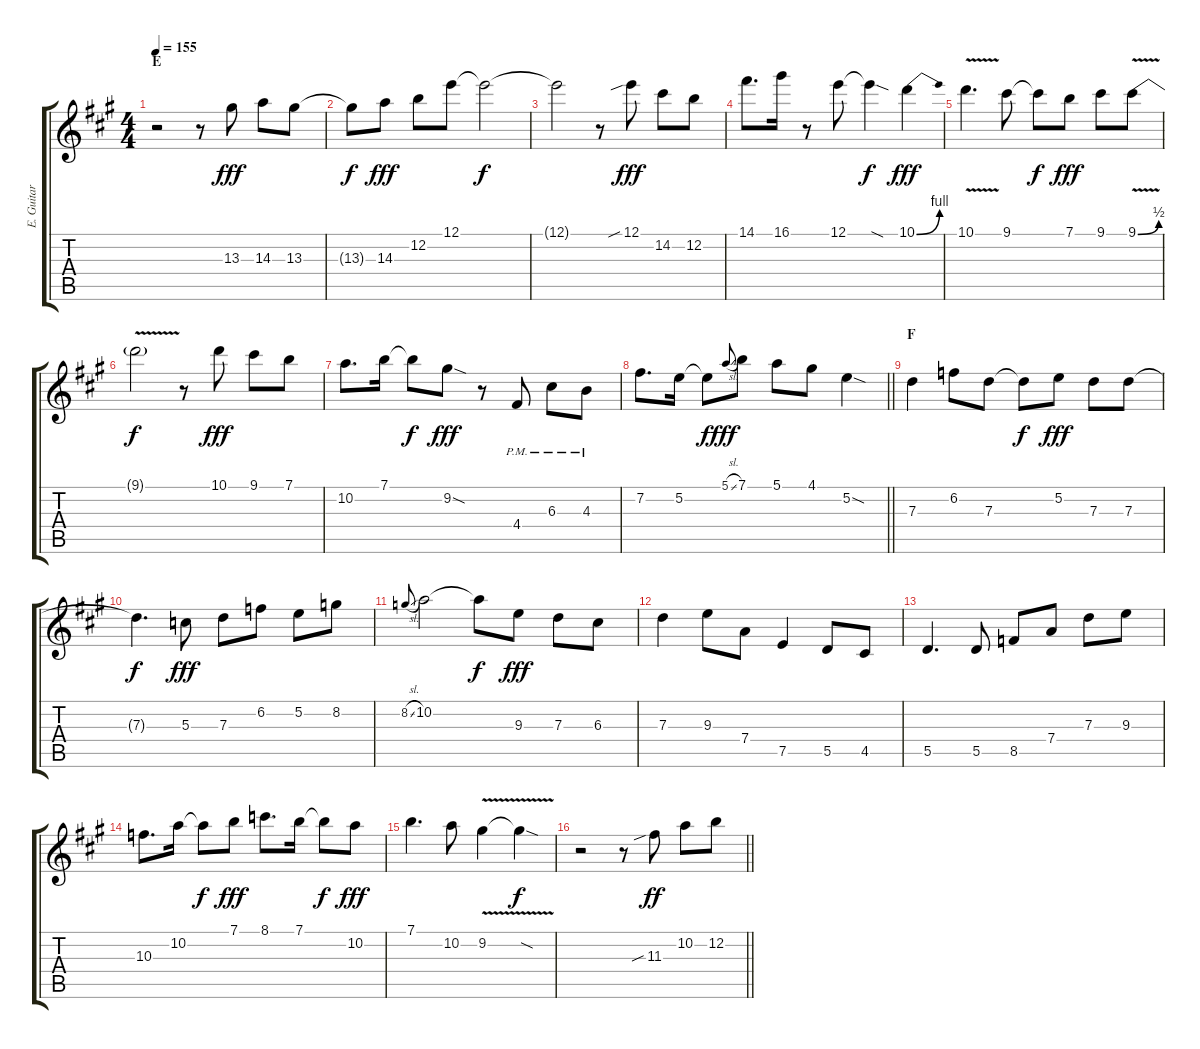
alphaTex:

\track ("E. Guitar I" "E. Guitar ") {instrument overdrivenguitar}
\staff {score tabs}
\tuning (E4 B3 G3 D3 A2 E2) {hide}
\ts (4 4)
\section ("" "E")
\tempo 155
\clef g2
\ks a
r.2{dy f} r.8 13.3.8{dy fff} 14.3.8 13.3.8 |
13.3{t}.8{dy f} 14.3.8{dy fff} 12.2.8 12.1.8 12.1{t}.2{dy f} |
12.1{t}.2 r.8 12.1{sib}.8{dy fff} 14.2.8 12.2.8 |
14.1.8{d} 16.1.16 r.8 12.1.8 12.1{sod t}.4{dy f} 10.1{be (bend 0 0 60 4)}.4{dy fff} |
10.1{v}.4{d} 9.1.8 9.1{t}.8{dy f} 7.1.8{dy fff} 9.1.8 9.1{be (bend 0 0 60 2) v}.8 |
9.1{t}.2{dy f} r.8 10.1.8{dy fff} 9.1.8 7.1.8 |
10.2.8{d} 7.1.16 7.1{t}.8{dy f} 9.2{sod}.8{dy fff} r.8 4.4{pm}.8 6.3{pm}.8 4.3{pm}.8 |
\barLineRight lightlight
7.2.8{d} 5.2.16 5.2{t}.8{dy f} 5.1{sl}.8{gr onbeat dy fff} 7.1.8 5.1.8 4.1.8 5.2{sod}.4 |
\section ("" "F")
7.3.4 6.2.8 7.3.8 7.3{t}.8{dy f} 5.2.8{dy fff} 7.3.8 7.3.8 |
7.3{t}.4{d dy f} 5.3.8{dy fff} 7.3.8 6.2.8 5.2.8 8.2.8 |
8.2{sl}.8{gr onbeat} 10.2.2 10.2{t}.8{dy f} 9.3.8{dy fff} 7.3.8 6.3.8 |
7.3.4 9.3.8 7.4.8 7.5.4 5.5.8 4.5.8 |
5.5.4{d} 5.5.8 8.5.8 7.4.8 7.3.8 9.3.8 |
10.3.8{d} 10.2.16 10.2{t}.8{dy f} 7.1.8{dy fff} 8.1.8{d} 7.1.16 7.1{t}.8{dy f} 10.2.8{dy fff} |
7.1.4{d} 10.2.8 9.2{v}.4 9.2{sod t}.4{dy f} |
\barLineRight lightlight
r.2 r.8 11.3{sib}.8{dy ff} 10.2.8 12.2.8
